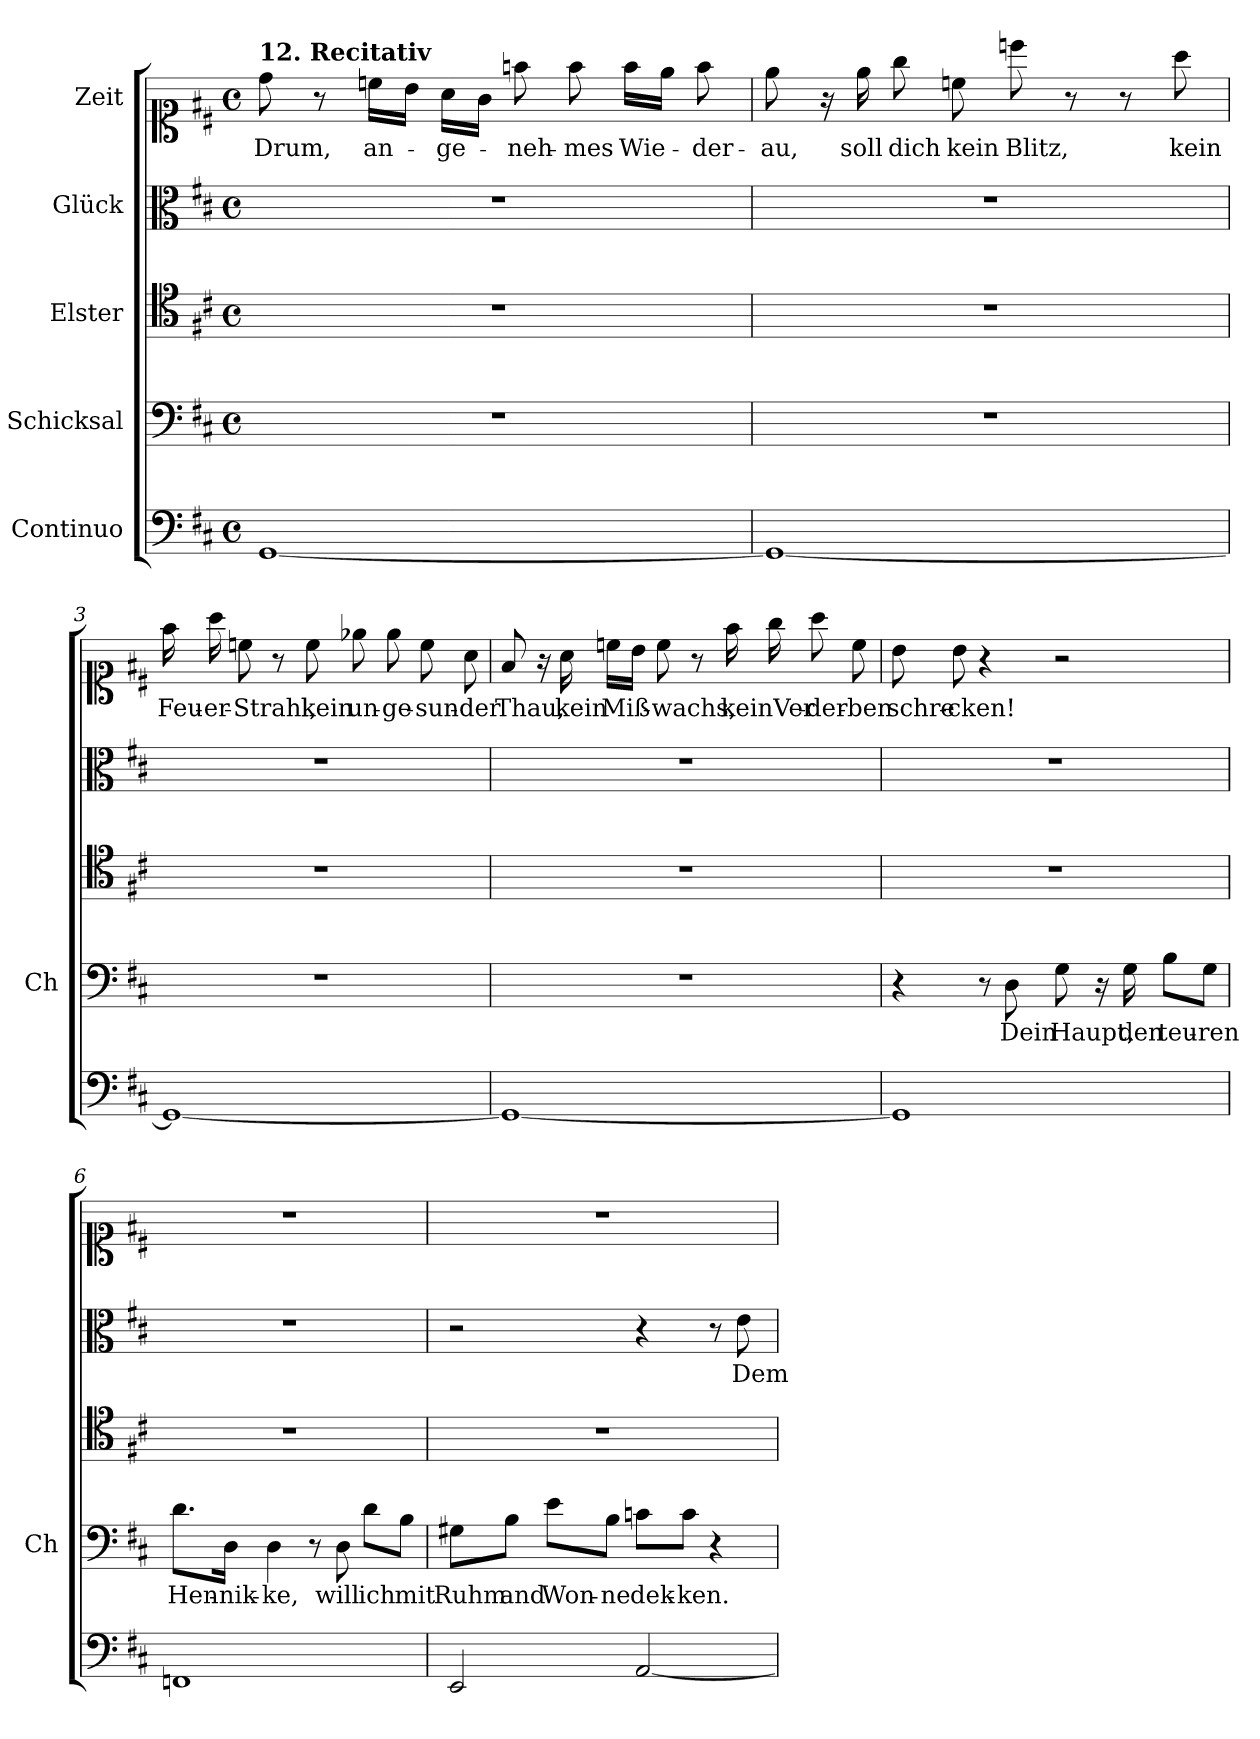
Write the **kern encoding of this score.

**kern	**kern	**text	**kern	**kern	**text	**kern	**text
*part5	*part4	*part4	*part3	*part2	*part2	*part1	*part1
*staff5	*staff4	*staff4	*staff3	*staff2	*staff2	*staff1	*staff1
*I"Continuo	*I"Schicksal	*	*I"Elster	*I"Glück	*	*I"Zeit	*
*	*I'Ch	*	*	*	*	*	*
*clefF4	*clefF4	*	*clefC4	*clefC3	*	*clefC1	*
*k[f#c#]	*k[f#c#]	*	*k[f#c#]	*k[f#c#]	*	*k[f#c#]	*
*M4/4	*M4/4	*	*M4/4	*M4/4	*	*M4/4	*
*met(c)	*met(c)	*	*met(c)	*met(c)	*	*met(c)	*
=1	=1	=1	=1	=1	=1	=1	=1
!	!	!	!	!	!	!LO:TX:a:B:t=12. Recitativ	!
!	!	!	!	!	!	!	!LO:LY:b
[1GG	1r	.	1r	1r	.	8dd\	Drum,
.	.	.	.	.	.	8r	.
!	!	!	!	!	!	!	!LO:LY:b
.	.	.	.	.	.	16ccn\LL	an-
.	.	.	.	.	.	16b\JJ	.
!	!	!	!	!	!	!	!LO:LY:b
.	.	.	.	.	.	16a\LL	-ge-
.	.	.	.	.	.	16g\JJ	.
!	!	!	!	!	!	!	!LO:LY:b
.	.	.	.	.	.	8ffn\	-neh-
!	!	!	!	!	!	!	!LO:LY:b
.	.	.	.	.	.	8ff\	-mes
!	!	!	!	!	!	!	!LO:LY:b
.	.	.	.	.	.	16ff\LL	Wie-
.	.	.	.	.	.	16ee\JJ	.
!	!	!	!	!	!	!	!LO:LY:b
.	.	.	.	.	.	8ff\	-der-
=2	=2	=2	=2	=2	=2	=2	=2
!	!	!	!	!	!	!	!LO:LY:b
1GG_	1r	.	1r	1r	.	8ee\	-au,
.	.	.	.	.	.	16r	.
!	!	!	!	!	!	!	!LO:LY:b
.	.	.	.	.	.	16ee\	soll
!	!	!	!	!	!	!	!LO:LY:b
.	.	.	.	.	.	8gg\	dich
!	!	!	!	!	!	!	!LO:LY:b
.	.	.	.	.	.	8ccn\	kein
!	!	!	!	!	!	!	!LO:LY:b
.	.	.	.	.	.	8cccn\	Blitz,
.	.	.	.	.	.	8r	.
.	.	.	.	.	.	8r	.
!	!	!	!	!	!	!	!LO:LY:b
.	.	.	.	.	.	8aa\	kein
=3	=3	=3	=3	=3	=3	=3	=3
!	!	!	!	!	!	!	!LO:LY:b
1GG_	1r	.	1r	1r	.	16ff#\	Feu-
!	!	!	!	!	!	!	!LO:LY:b
.	.	.	.	.	.	16aa\	-er-
!	!	!	!	!	!	!	!LO:LY:b
.	.	.	.	.	.	8ccn\	-Strahl,
.	.	.	.	.	.	8r	.
!	!	!	!	!	!	!	!LO:LY:b
.	.	.	.	.	.	8cc\	kein
!	!	!	!	!	!	!	!LO:LY:b
.	.	.	.	.	.	8ee-X\	un-
!	!	!	!	!	!	!	!LO:LY:b
.	.	.	.	.	.	8ee-\	-ge-
!	!	!	!	!	!	!	!LO:LY:b
.	.	.	.	.	.	8cc\	-sun-
!	!	!	!	!	!	!	!LO:LY:b
.	.	.	.	.	.	8a\	-der
!!LO:LB:g=z
=4	=4	=4	=4	=4	=4	=4	=4
!	!	!	!	!	!	!	!LO:LY:b
1GG_	1r	.	1r	1r	.	8f#/	Thau,
.	.	.	.	.	.	16r	.
!	!	!	!	!	!	!	!LO:LY:b
.	.	.	.	.	.	16a\	kein
!	!	!	!	!	!	!	!LO:LY:b
.	.	.	.	.	.	16ccn\LL	Miß-
.	.	.	.	.	.	16b\JJ	.
!	!	!	!	!	!	!	!LO:LY:b
.	.	.	.	.	.	8cc\	-wachs,
.	.	.	.	.	.	8r	.
!	!	!	!	!	!	!	!LO:LY:b
.	.	.	.	.	.	16ff#\	keinVer-
.	.	.	.	.	.	16gg\	.
!	!	!	!	!	!	!	!LO:LY:b
.	.	.	.	.	.	8aa\	-der-
!	!	!	!	!	!	!	!LO:LY:b
.	.	.	.	.	.	8cc\	-ben
=5	=5	=5	=5	=5	=5	=5	=5
!	!	!	!	!	!	!	!LO:LY:b
1GG]	4r	.	1r	1r	.	8b\	schre-
!	!	!	!	!	!	!	!LO:LY:b
.	.	.	.	.	.	8b\	-cken!
.	8r	.	.	.	.	4r	.
!	!	!LO:LY:b	!	!	!	!	!
.	8D\	Dein	.	.	.	.	.
!	!	!LO:LY:b	!	!	!	!	!
.	8G\	Haupt,	.	.	.	2r	.
.	16r	.	.	.	.	.	.
!	!	!LO:LY:b	!	!	!	!	!
.	16G\	den	.	.	.	.	.
!	!	!LO:LY:b	!	!	!	!	!
.	8B\L	teu-	.	.	.	.	.
!	!	!LO:LY:b	!	!	!	!	!
.	8G\J	-ren	.	.	.	.	.
=6	=6	=6	=6	=6	=6	=6	=6
!	!	!LO:LY:b	!	!	!	!	!
1FFn	8.d\L	Hen-	1r	1r	.	1r	.
!	!	!LO:LY:b	!	!	!	!	!
.	16D\Jk	-nik-	.	.	.	.	.
!	!	!LO:LY:b	!	!	!	!	!
.	4D\	-ke,	.	.	.	.	.
.	8r	.	.	.	.	.	.
!	!	!LO:LY:b	!	!	!	!	!
.	8D\	will	.	.	.	.	.
!	!	!LO:LY:b	!	!	!	!	!
.	8d\L	ich	.	.	.	.	.
!	!	!LO:LY:b	!	!	!	!	!
.	8B\J	mit	.	.	.	.	.
=7	=7	=7	=7	=7	=7	=7	=7
!	!	!LO:LY:b	!	!	!	!	!
2EE/	8G#X\L	Ruhm	1r	2r	.	1r	.
!	!	!LO:LY:b	!	!	!	!	!
.	8B\J	and	.	.	.	.	.
!	!	!LO:LY:b	!	!	!	!	!
.	8e\L	Won-	.	.	.	.	.
!	!	!LO:LY:b	!	!	!	!	!
.	8B\J	-ne	.	.	.	.	.
!	!	!LO:LY:b	!	!	!	!	!
[2AA/	8cn\L	dek-	.	4r	.	.	.
!	!	!LO:LY:b	!	!	!	!	!
.	8c\J	-ken.	.	.	.	.	.
.	4r	.	.	8r	.	.	.
!	!	!	!	!	!LO:LY:b	!	!
.	.	.	.	8e\	Dem	.	.
=	=	=	=	=	=	=	=
*-	*-	*-	*-	*-	*-	*-	*-
